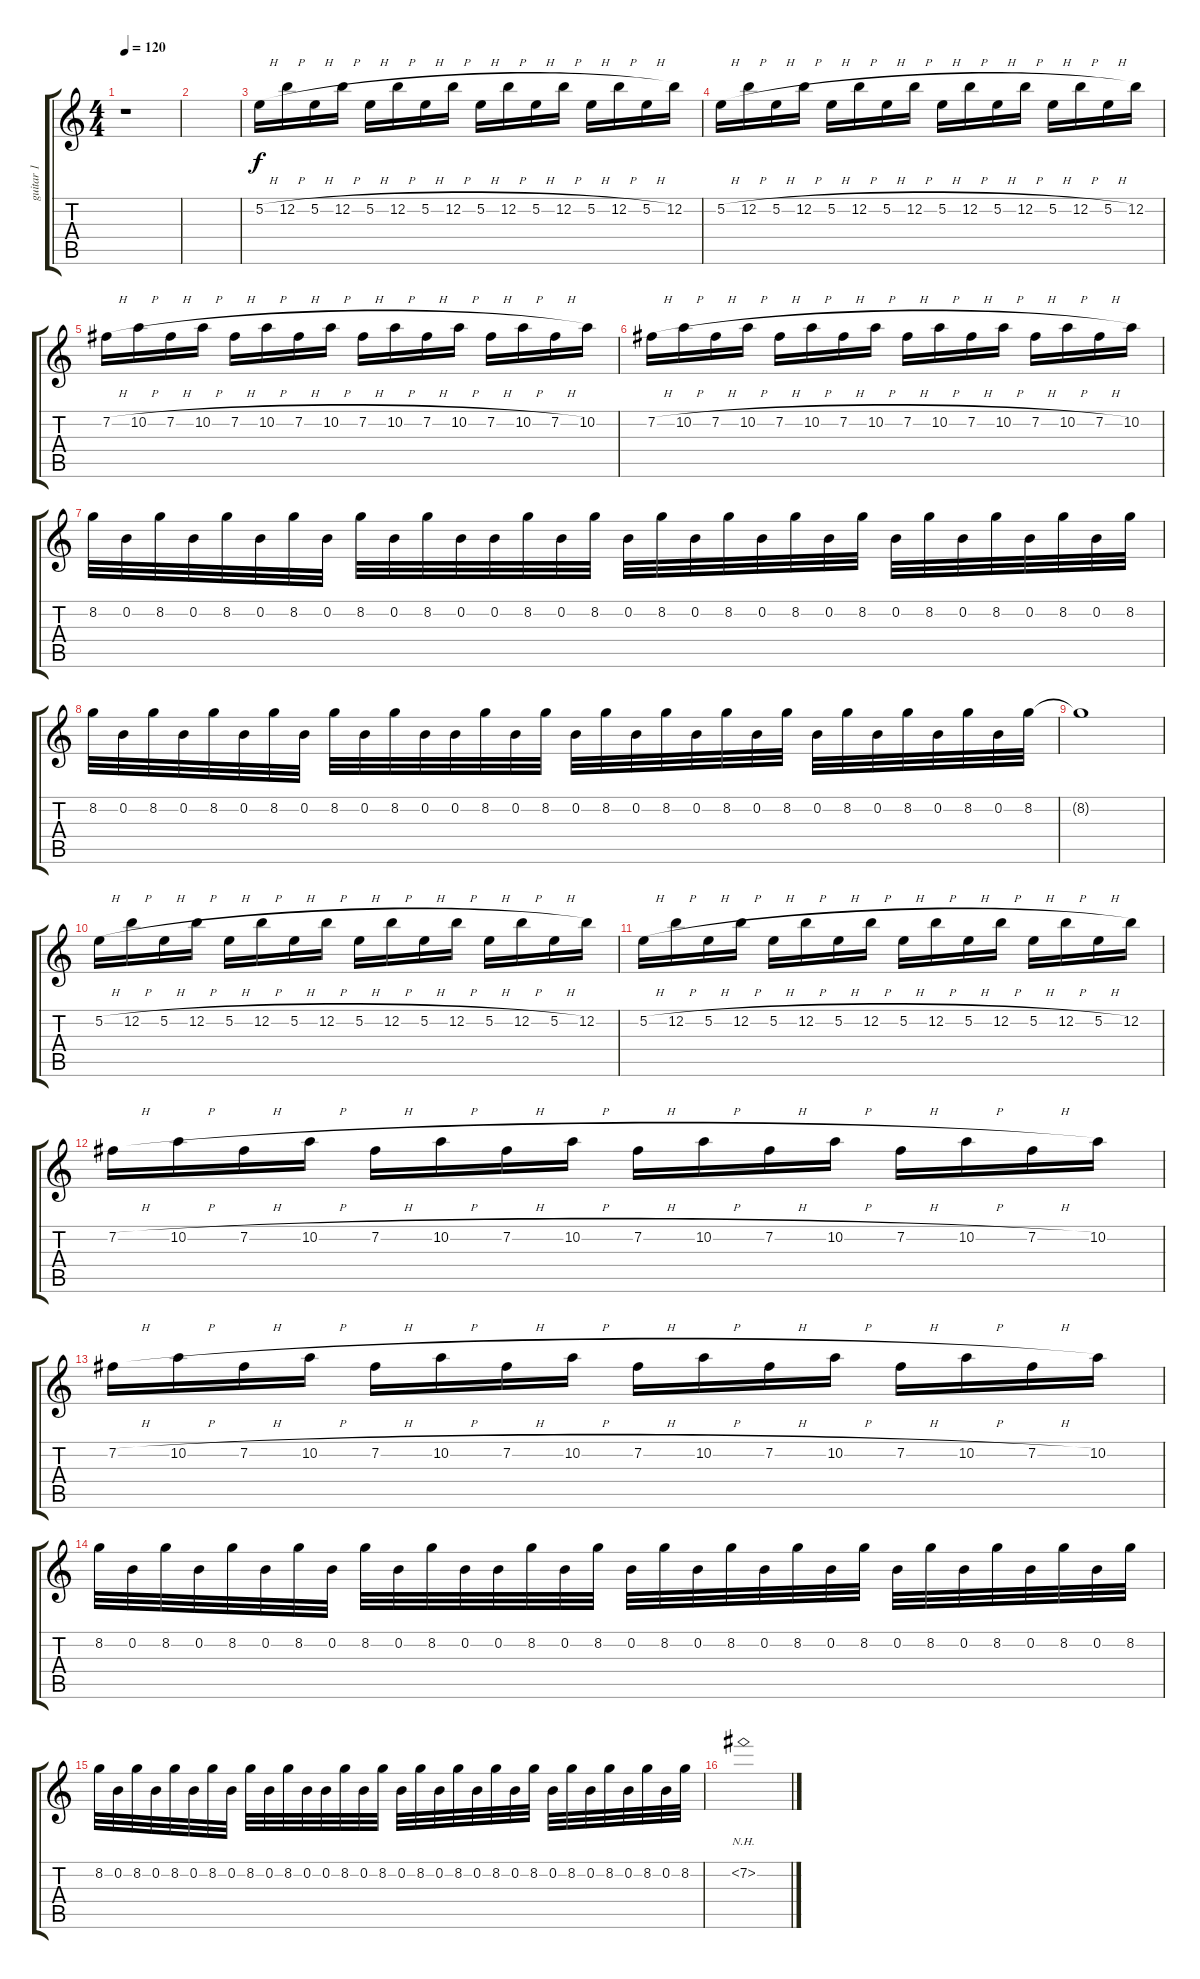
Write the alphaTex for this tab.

\track ("guitar 1" "guitar 1") {instrument distortionguitar}
\staff {score tabs}
\tuning (E4 B3 G3 D3 A2 E2) {hide}
\ts (4 4)
\tempo 120
\clef g2
\ks c
r.1{dy f} |
|
5.2{h}.16 12.2{h}.16 5.2{h}.16 12.2{h}.16 5.2{h}.16 12.2{h}.16 5.2{h}.16 12.2{h}.16 5.2{h}.16 12.2{h}.16 5.2{h}.16 12.2{h}.16 5.2{h}.16 12.2{h}.16 5.2{h}.16 12.2.16 |
5.2{h}.16 12.2{h}.16 5.2{h}.16 12.2{h}.16 5.2{h}.16 12.2{h}.16 5.2{h}.16 12.2{h}.16 5.2{h}.16 12.2{h}.16 5.2{h}.16 12.2{h}.16 5.2{h}.16 12.2{h}.16 5.2{h}.16 12.2.16 |
7.2{h}.16 10.2{h}.16 7.2{h}.16 10.2{h}.16 7.2{h}.16 10.2{h}.16 7.2{h}.16 10.2{h}.16 7.2{h}.16 10.2{h}.16 7.2{h}.16 10.2{h}.16 7.2{h}.16 10.2{h}.16 7.2{h}.16 10.2.16 |
7.2{h}.16 10.2{h}.16 7.2{h}.16 10.2{h}.16 7.2{h}.16 10.2{h}.16 7.2{h}.16 10.2{h}.16 7.2{h}.16 10.2{h}.16 7.2{h}.16 10.2{h}.16 7.2{h}.16 10.2{h}.16 7.2{h}.16 10.2.16 |
8.2.32 0.2.32 8.2.32 0.2.32 8.2.32 0.2.32 8.2.32 0.2.32 8.2.32 0.2.32 8.2.32 0.2.32 0.2.32 8.2.32 0.2.32 8.2.32 0.2.32 8.2.32 0.2.32 8.2.32 0.2.32 8.2.32 0.2.32 8.2.32 0.2.32 8.2.32 0.2.32 8.2.32 0.2.32 8.2.32 0.2.32 8.2.32 |
8.2.32 0.2.32 8.2.32 0.2.32 8.2.32 0.2.32 8.2.32 0.2.32 8.2.32 0.2.32 8.2.32 0.2.32 0.2.32 8.2.32 0.2.32 8.2.32 0.2.32 8.2.32 0.2.32 8.2.32 0.2.32 8.2.32 0.2.32 8.2.32 0.2.32 8.2.32 0.2.32 8.2.32 0.2.32 8.2.32 0.2.32 8.2.32 |
8.2{t}.1 |
5.2{h}.16 12.2{h}.16 5.2{h}.16 12.2{h}.16 5.2{h}.16 12.2{h}.16 5.2{h}.16 12.2{h}.16 5.2{h}.16 12.2{h}.16 5.2{h}.16 12.2{h}.16 5.2{h}.16 12.2{h}.16 5.2{h}.16 12.2.16 |
5.2{h}.16 12.2{h}.16 5.2{h}.16 12.2{h}.16 5.2{h}.16 12.2{h}.16 5.2{h}.16 12.2{h}.16 5.2{h}.16 12.2{h}.16 5.2{h}.16 12.2{h}.16 5.2{h}.16 12.2{h}.16 5.2{h}.16 12.2.16 |
7.2{h}.16 10.2{h}.16 7.2{h}.16 10.2{h}.16 7.2{h}.16 10.2{h}.16 7.2{h}.16 10.2{h}.16 7.2{h}.16 10.2{h}.16 7.2{h}.16 10.2{h}.16 7.2{h}.16 10.2{h}.16 7.2{h}.16 10.2.16 |
7.2{h}.16 10.2{h}.16 7.2{h}.16 10.2{h}.16 7.2{h}.16 10.2{h}.16 7.2{h}.16 10.2{h}.16 7.2{h}.16 10.2{h}.16 7.2{h}.16 10.2{h}.16 7.2{h}.16 10.2{h}.16 7.2{h}.16 10.2.16 |
8.2.32 0.2.32 8.2.32 0.2.32 8.2.32 0.2.32 8.2.32 0.2.32 8.2.32 0.2.32 8.2.32 0.2.32 0.2.32 8.2.32 0.2.32 8.2.32 0.2.32 8.2.32 0.2.32 8.2.32 0.2.32 8.2.32 0.2.32 8.2.32 0.2.32 8.2.32 0.2.32 8.2.32 0.2.32 8.2.32 0.2.32 8.2.32 |
8.2.32 0.2.32 8.2.32 0.2.32 8.2.32 0.2.32 8.2.32 0.2.32 8.2.32 0.2.32 8.2.32 0.2.32 0.2.32 8.2.32 0.2.32 8.2.32 0.2.32 8.2.32 0.2.32 8.2.32 0.2.32 8.2.32 0.2.32 8.2.32 0.2.32 8.2.32 0.2.32 8.2.32 0.2.32 8.2.32 0.2.32 8.2.32 |
7.2{nh}.1
